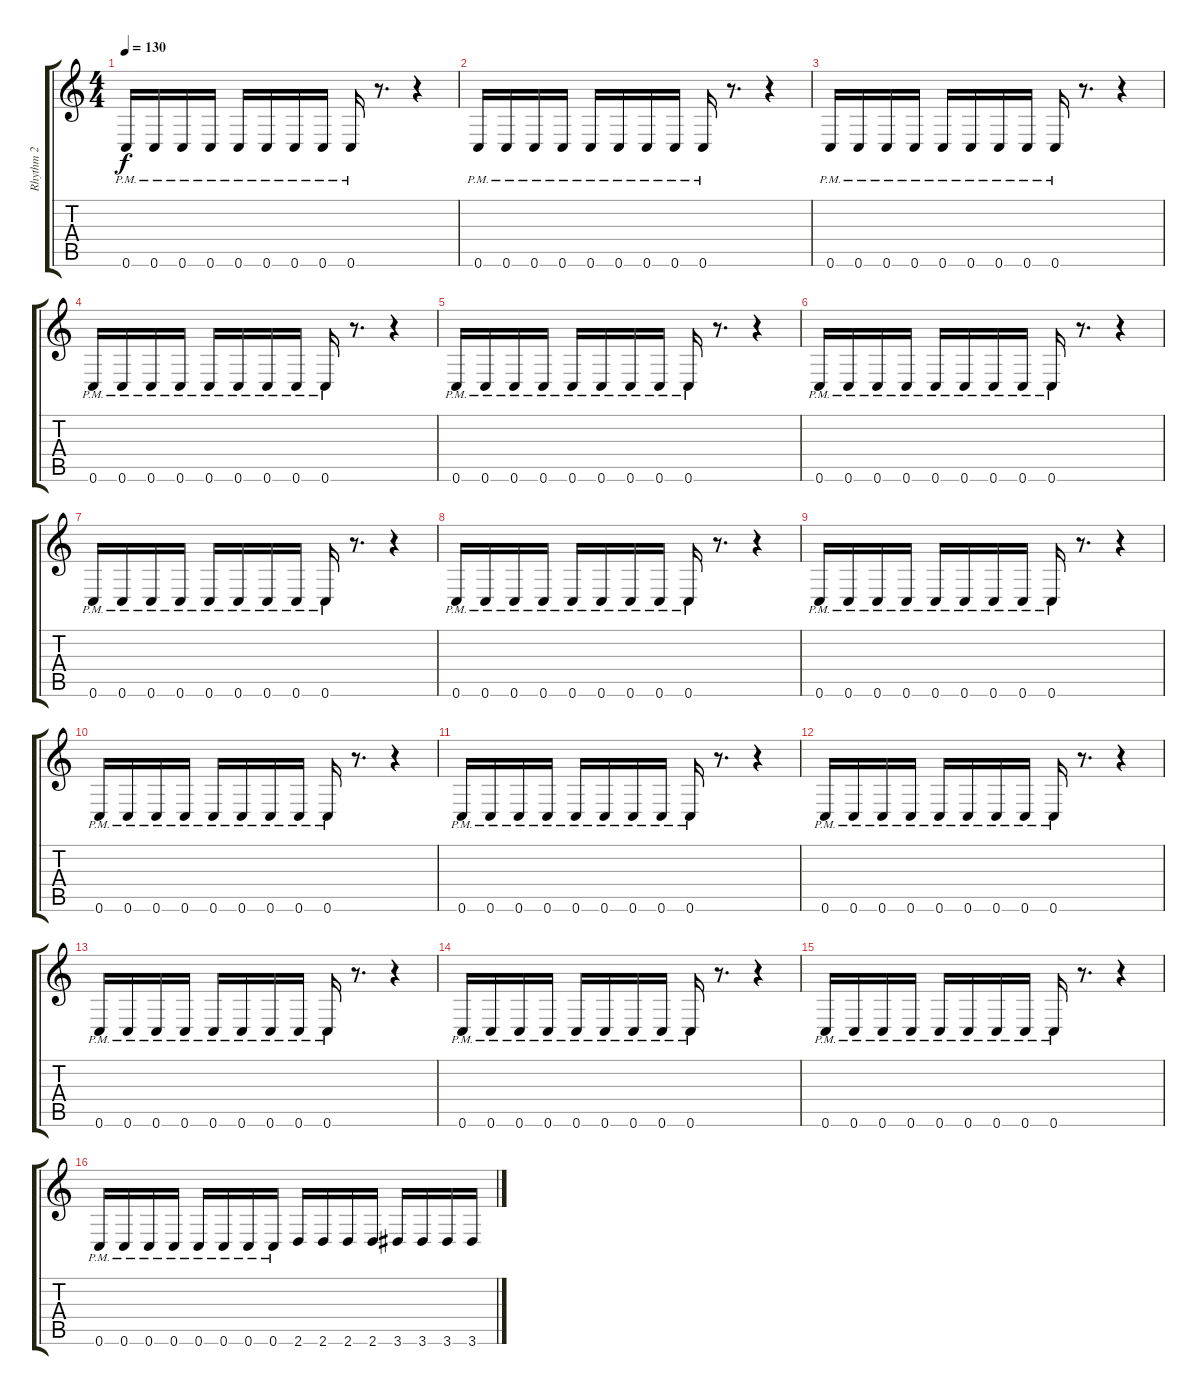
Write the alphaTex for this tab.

\track ("Rhythm 2" "Rhythm 2") {instrument distortionguitar}
\staff {score tabs}
\tuning (D4 A3 F3 C3 G2 C2) {hide}
\ts (4 4)
\tempo 130
\clef g2
\ks c
0.6{pm}.16{dy f} 0.6{pm}.16 0.6{pm}.16 0.6{pm}.16 0.6{pm}.16 0.6{pm}.16 0.6{pm}.16 0.6{pm}.16 0.6{pm}.16 r.8{d} r.4 |
0.6{pm}.16 0.6{pm}.16 0.6{pm}.16 0.6{pm}.16 0.6{pm}.16 0.6{pm}.16 0.6{pm}.16 0.6{pm}.16 0.6{pm}.16 r.8{d} r.4 |
0.6{pm}.16 0.6{pm}.16 0.6{pm}.16 0.6{pm}.16 0.6{pm}.16 0.6{pm}.16 0.6{pm}.16 0.6{pm}.16 0.6{pm}.16 r.8{d} r.4 |
0.6{pm}.16 0.6{pm}.16 0.6{pm}.16 0.6{pm}.16 0.6{pm}.16 0.6{pm}.16 0.6{pm}.16 0.6{pm}.16 0.6{pm}.16 r.8{d} r.4 |
0.6{pm}.16 0.6{pm}.16 0.6{pm}.16 0.6{pm}.16 0.6{pm}.16 0.6{pm}.16 0.6{pm}.16 0.6{pm}.16 0.6{pm}.16 r.8{d} r.4 |
0.6{pm}.16 0.6{pm}.16 0.6{pm}.16 0.6{pm}.16 0.6{pm}.16 0.6{pm}.16 0.6{pm}.16 0.6{pm}.16 0.6{pm}.16 r.8{d} r.4 |
0.6{pm}.16 0.6{pm}.16 0.6{pm}.16 0.6{pm}.16 0.6{pm}.16 0.6{pm}.16 0.6{pm}.16 0.6{pm}.16 0.6{pm}.16 r.8{d} r.4 |
0.6{pm}.16 0.6{pm}.16 0.6{pm}.16 0.6{pm}.16 0.6{pm}.16 0.6{pm}.16 0.6{pm}.16 0.6{pm}.16 0.6{pm}.16 r.8{d} r.4 |
0.6{pm}.16 0.6{pm}.16 0.6{pm}.16 0.6{pm}.16 0.6{pm}.16 0.6{pm}.16 0.6{pm}.16 0.6{pm}.16 0.6{pm}.16 r.8{d} r.4 |
0.6{pm}.16 0.6{pm}.16 0.6{pm}.16 0.6{pm}.16 0.6{pm}.16 0.6{pm}.16 0.6{pm}.16 0.6{pm}.16 0.6{pm}.16 r.8{d} r.4 |
0.6{pm}.16 0.6{pm}.16 0.6{pm}.16 0.6{pm}.16 0.6{pm}.16 0.6{pm}.16 0.6{pm}.16 0.6{pm}.16 0.6{pm}.16 r.8{d} r.4 |
0.6{pm}.16 0.6{pm}.16 0.6{pm}.16 0.6{pm}.16 0.6{pm}.16 0.6{pm}.16 0.6{pm}.16 0.6{pm}.16 0.6{pm}.16 r.8{d} r.4 |
0.6{pm}.16 0.6{pm}.16 0.6{pm}.16 0.6{pm}.16 0.6{pm}.16 0.6{pm}.16 0.6{pm}.16 0.6{pm}.16 0.6{pm}.16 r.8{d} r.4 |
0.6{pm}.16 0.6{pm}.16 0.6{pm}.16 0.6{pm}.16 0.6{pm}.16 0.6{pm}.16 0.6{pm}.16 0.6{pm}.16 0.6{pm}.16 r.8{d} r.4 |
0.6{pm}.16 0.6{pm}.16 0.6{pm}.16 0.6{pm}.16 0.6{pm}.16 0.6{pm}.16 0.6{pm}.16 0.6{pm}.16 0.6{pm}.16 r.8{d} r.4 |
0.6{pm}.16 0.6{pm}.16 0.6{pm}.16 0.6{pm}.16 0.6{pm}.16 0.6{pm}.16 0.6{pm}.16 0.6{pm}.16 2.6.16 2.6.16 2.6.16 2.6.16 3.6.16 3.6.16 3.6.16 3.6.16
